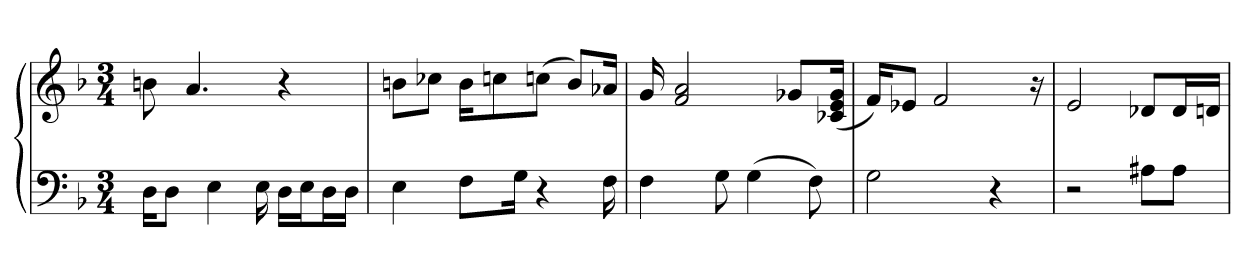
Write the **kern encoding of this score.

**kern	**kern
*part1	*part1
*staff2	*staff1
*clefF4	*clefG2
*k[b-]	*k[b-]
*M3/4	*M3/4
=1	=1
16D\KL	8bn
8D\J	.
.	4.a
4E	.
16E	.
16D\LL	4r
16E\J	.
16D\L	.
16D\JJ	.
=2	=2
4E	8bn\L
.	8cc-X\J
8F\L	16b\KL
.	8ccn\
16G\Jk	.
4r	(8ccn\J
.	8b/L)
16F	16a-X/Jk
=3	=3
4F	16g
.	2f 2a
8G	.
(4G	.
.	8g-X/L
8F)	.
.	(16c-X/ 16e/ 16g-/Jk
=4	=4
2G	16f/KL)
.	8e-X/J
.	2f
4r	.
.	16r
=5	=5
2r	2e
8A#X\L	8d-X/L
8A#\J	16d-/L
.	16dn/JJ
=	=
*-	*-
